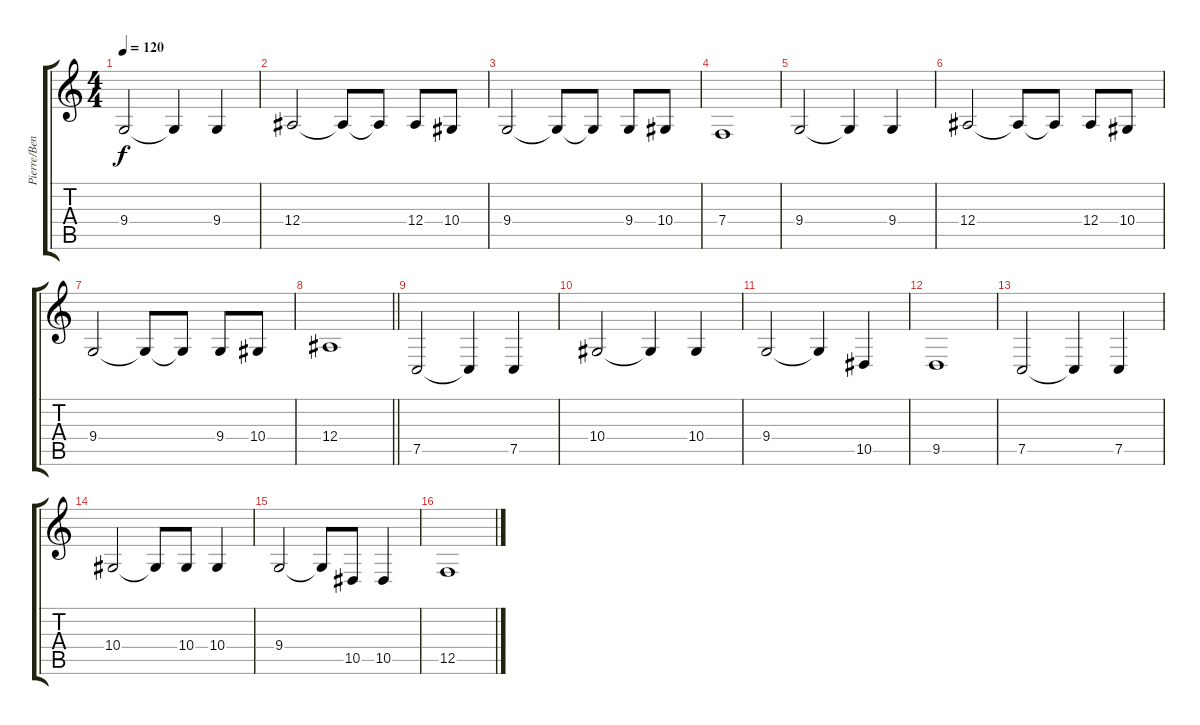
\track ("Pierre/Benjamin" "Pierre/Ben") {instrument lead6voice}
\staff {score tabs}
\tuning (C4 G3 Eb3 Bb2 F2 C2) {hide}
\ts (4 4)
\tempo 120
\clef g2
\ks c
9.4.2{dy f} 9.4{t}.4 9.4.4 |
12.4.2 12.4{t}.8 12.4{t}.8 12.4.8 10.4.8 |
9.4.2 9.4{t}.8 9.4{t}.8 9.4.8 10.4.8 |
7.4.1 |
9.4.2 9.4{t}.4 9.4.4 |
12.4.2 12.4{t}.8 12.4{t}.8 12.4.8 10.4.8 |
9.4.2 9.4{t}.8 9.4{t}.8 9.4.8 10.4.8 |
\barLineRight lightlight
12.4.1 |
7.5.2 7.5{t}.4 7.5.4 |
10.4.2 10.4{t}.4 10.4.4 |
9.4.2 9.4{t}.4 10.5.4 |
9.5.1 |
7.5.2 7.5{t}.4 7.5.4 |
10.4.2 10.4{t}.8 10.4.8 10.4.4 |
9.4.2 9.4{t}.8 10.5.8 10.5.4 |
12.5.1
